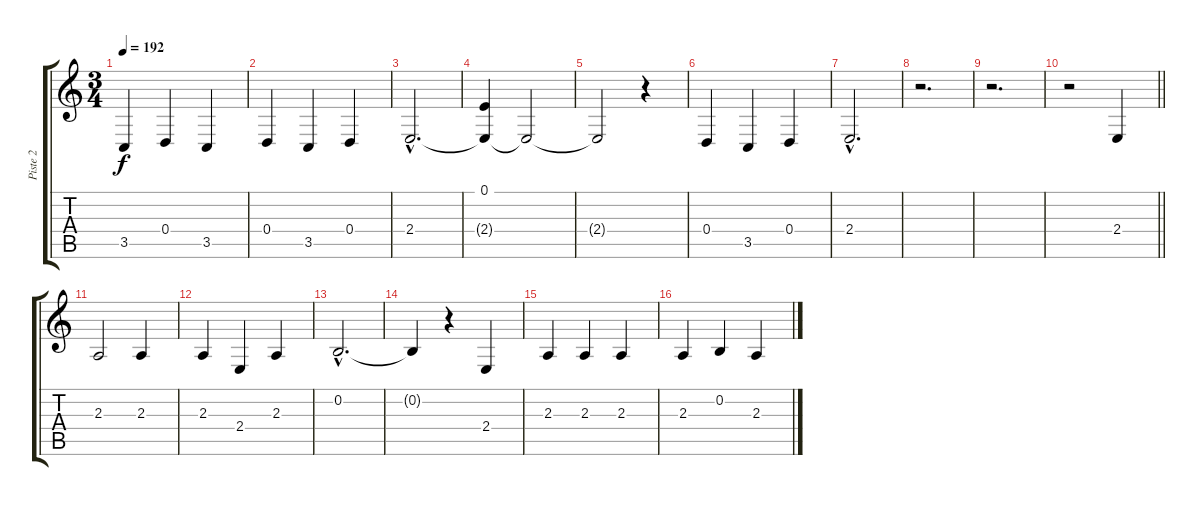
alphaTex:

\track ("Piste 2" "Piste 2") {instrument trombone}
\staff {score tabs}
\tuning (E4 B3 G3 D3 A2 E2) {hide}
\ts (3 4)
\tempo 192
\clef g2
\ks c
3.5.4{dy f} 0.4.4 3.5.4 |
0.4.4 3.5.4 0.4.4 |
2.4{hac}.2{d} |
(0.1 2.4{t}).4 2.4{t}.2 |
2.4{t}.2 r.4 |
0.4.4 3.5.4 0.4.4 |
2.4{hac}.2{d} |
r.2{d} |
r.2{d} |
\barLineRight lightlight
r.2 2.4.4 |
2.3.2 2.3.4 |
2.3.4 2.4.4 2.3.4 |
0.2{hac}.2{d} |
0.2{t}.4 r.4 2.4.4 |
2.3.4 2.3.4 2.3.4 |
2.3.4 0.2.4 2.3.4
